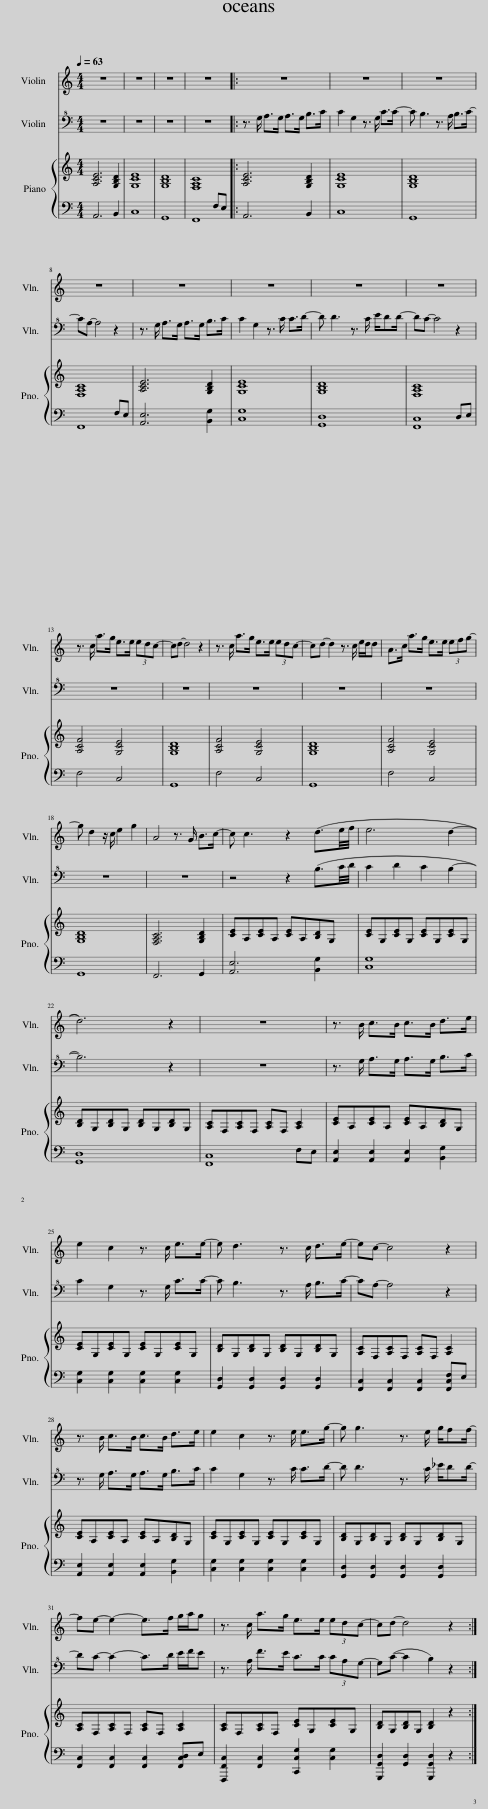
X:1
%%score 1 2 { 3 | ( 4 5 ) }
L:1/8
Q:1/4=63
M:4/4
I:linebreak $
K:C
V:1 treble
V:2 bass+8
V:3 treble
V:4 bass
V:5 bass
V:1
 z8 | z8 | z8 | z8 |: z8 | %5
 z8 | z8 |$ z8 | z8 | z8 | %10
 z8 | z8 |$ z3/2 c/ a>g e>e (3edc- | cd- d4 z2 | z3/2 c/ a>g e>e (3edc- | %15
 cd- d2 z3/2 c/ e/d/d | A>c a>g e>e (3efg- |$ g d2 z/ c/ e2 g2 | A4 z3/2 G/ B>c- | c c3 z2 (d3/2e/4f/4 | %20
 e6 d2- |$ d6) z2 | z8 | z3/2 B/ c>B c>B d>e |$ e2 c2 z3/2 c/ e>e- | %25
 e d3 z3/2 c/ d>e- | ec- c4 z2 |$ z3/2 B/ c>B c>B d>e | e2 c2 z3/2 e/ e>g- | g g3 z3/2 e/ g/ff/- |$ %30
 fe- e2- e>f g/a/g | z3/2 c/ a>g e>e (3edc- | cd- d4 z2 :| %33
V:2
 z8 | z8 | z8 | z8 |: z3/2 G,/ A,>G, A,>G, B,>C | %5
 C2 G,2 z3/2 G,/ C>C- | C B,3 z3/2 A,/ B,>C- |$ CA,- A,4 z2 | z3/2 G,/ A,>G, A,>G, B,>C | C2 G,2 z3/2 C/ C>D- | %10
 D D3 z3/2 C/ E/DD/- | DC- C4 z2 |$ z8 | z8 | z8 | %15
 z8 | z8 |$ z8 | z8 | z4 z2 (B,3/2C/4D/4 | %20
 C2 D2 C2 B,2- |$ B,6) z2 | z8 | z3/2 G,/ A,>G, A,>G, B,>C |$ C2 G,2 z3/2 G,/ C>C- | %25
 C B,3 z3/2 A,/ B,>C- | CA,- A,4 z2 |$ z3/2 G,/ A,>G, A,>G, B,>C | C2 G,2 z3/2 C/ C>D- | D D3 z3/2 C/ _E/DD/- |$ %30
 DC- C2- C>D E/F/E | z3/2 A,/ F>E C>C (3CA,G,- | G,(C- C2 B,2) z2 :| %33
V:3
 [A,CE]6 [G,B,D]2 | [G,CE]8 | [G,B,D]8 | [F,A,C]8 |: [A,CE]6 [G,B,D]2 | %5
 [G,CE]8 | [G,B,D]8 |$ [F,A,C]8 | [A,CE]6 [G,B,D]2 | [G,CE]8 | %10
 [G,B,D]8 | [F,A,C]8 |$ [A,CF]4 [G,CE]4 | [G,B,D]8 | [A,CF]4 [G,CE]4 | %15
 [G,B,D]8 | [A,CF]4 [G,CE]4 |$ [G,B,D]8 | [F,A,C]6 [G,B,D]2 | [CE]A,[CE]A, [CE]A,[B,D]G, | %20
 [CE]G,[CE]G, [CE]G,[CE]G, |$ [B,D]G,[B,D]G, [B,D]G,[B,D]G, | [A,C]F,[A,C]F, [A,C]F, [A,C]2 | [CE]A,[CE]A, [CE]A,[B,D]G, |$ [CE]G,[CE]G, [CE]G,[CE]G, | %25
 [B,D]G,[B,D]G, [B,D]G,[B,D]G, | [A,C]F,[A,C]F, [A,C]F, [A,C]2 |$ [CE]A,[CE]A, [CE]A,[B,D]G, | [CE]G,[CE]G, [CE]G,[CE]G, | [B,D]G,[B,D]G, [B,D]G,[B,D]G, |$ %30
 [A,C]F,[A,C]F, [A,C]F, [A,C]2 | [A,C]F,[A,C]F, [CE]G,[CE]G, | [B,D]G,[B,D]G, [B,D]2 z2 :| %33
V:4
 A,,6 B,,2 | C,8 | G,,8 | F,,8 |: A,,6 B,,2 | %5
 C,8 | G,,8 |$ F,,8 | [A,,E,]6 [B,,G,]2 | [C,G,]8 | %10
 [G,,D,]8 | [F,,C,]8 |$ F,4 C,4 | G,,8 | F,4 C,4 | %15
 G,,8 | F,4 C,4 |$ G,,8 | F,,6 G,,2 | [A,,E,]6 [B,,G,]2 | %20
 [C,G,]8 |$ [G,,D,]8 | [F,,C,]8 | [A,,E,]2 [A,,E,]2 [A,,E,]2 [B,,G,]2 |$ [C,G,]2 [C,G,]2 [C,G,]2 [C,G,]2 | %25
 [G,,D,]2 [G,,D,]2 [G,,D,]2 [G,,D,]2 | [F,,C,]2 [F,,C,]2 [F,,C,]2 [F,,C,F,]E, |$ [A,,E,]2 [A,,E,]2 [A,,E,]2 [B,,G,]2 | [C,G,]2 [C,G,]2 [C,G,]2 [C,G,]2 | [G,,D,]2 [G,,D,]2 [G,,D,]2 [G,,D,]2 |$ %30
 [F,,C,]2 [F,,C,]2 [F,,C,]2 [F,,C,D,]E, | [F,,,F,,C,]2 [F,,C,]2 [C,,C,G,]2 [C,G,]2 | [G,,,G,,D,]2 [G,,D,]2 [G,,,G,,D,]2 z2 :| %33
V:5
 x8 | x8 | x8 | x6 F,E, |: x8 | %5
 x8 | x8 |$ x6 F,E, | x8 | x8 | %10
 x8 | x6 D,E, |$ x8 | x8 | x8 | %15
 x8 | x8 |$ x8 | x8 | x8 | %20
 x8 |$ x8 | x6 F,E, | x8 |$ x8 | %25
 x8 | x8 |$ x8 | x8 | x8 |$ %30
 x8 | x8 | x8 :| %33
